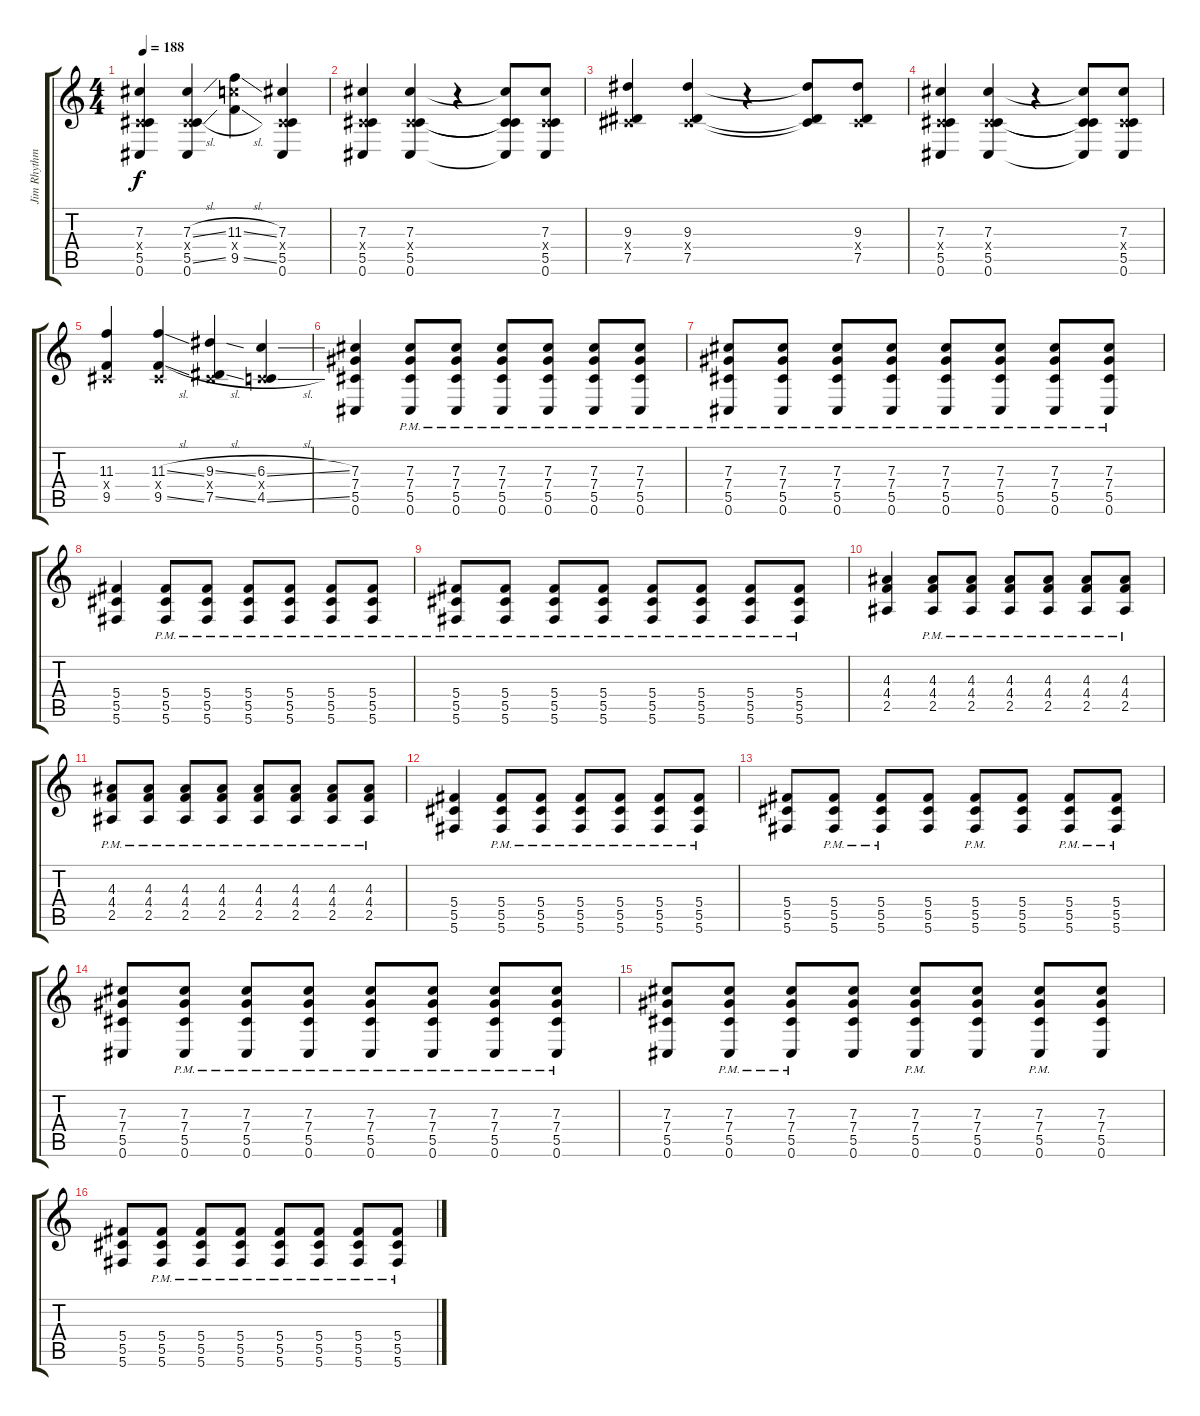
\track ("Jim Rhythm 1" "Jim Rhythm") {instrument distortionguitar}
\staff {score tabs}
\tuning (Eb4 Bb3 Gb3 Db3 Ab2 Db2) {hide}
\ts (4 4)
\tempo 188
\clef g2
\ks c
(7.3 0.4{x} 5.5 0.6).4{dy f} (7.3{sl} 0.4{x} 5.5{sl} 0.6).4 (11.3{sl} 11.4{x} 9.5{sl}).4 (7.3 0.4{x} 5.5 0.6).4 |
(7.3 0.4{x} 5.5 0.6).4 (7.3 0.4{x} 5.5 0.6).4 r.4 (7.3{t} 0.4{t} 5.5{t} 0.6{t}).8 (7.3 0.4{x} 5.5 0.6).8 |
(9.3 0.4{x} 7.5).4 (9.3 0.4{x} 7.5).4 r.4 (9.3{t} 0.4{t} 7.5{t}).8 (9.3 0.4{x} 7.5).8 |
(7.3 0.4{x} 5.5 0.6).4 (7.3 0.4{x} 5.5 0.6).4 r.4 (7.3{t} 0.4{t} 5.5{t} 0.6{t}).8 (7.3 0.4{x} 5.5 0.6).8 |
(11.3 0.4{x} 9.5).4 (11.3{sl} 0.4{x} 9.5{sl}).4 (9.3{sl} 0.4{x} 7.5{sl}).4 (6.3{sl} 0.4{x} 4.5{sl}).4 |
(7.3 7.4 5.5 0.6).4 (7.3{pm} 7.4{pm} 5.5{pm} 0.6{pm}).8 (7.3{pm} 7.4{pm} 5.5{pm} 0.6{pm}).8 (7.3{pm} 7.4{pm} 5.5{pm} 0.6{pm}).8 (7.3{pm} 7.4{pm} 5.5{pm} 0.6{pm}).8 (7.3{pm} 7.4{pm} 5.5{pm} 0.6{pm}).8 (7.3{pm} 7.4{pm} 5.5{pm} 0.6{pm}).8 |
(7.3{pm} 7.4{pm} 5.5{pm} 0.6{pm}).8 (7.3{pm} 7.4{pm} 5.5{pm} 0.6{pm}).8 (7.3{pm} 7.4{pm} 5.5{pm} 0.6{pm}).8 (7.3{pm} 7.4{pm} 5.5{pm} 0.6{pm}).8 (7.3{pm} 7.4{pm} 5.5{pm} 0.6{pm}).8 (7.3{pm} 7.4{pm} 5.5{pm} 0.6{pm}).8 (7.3{pm} 7.4{pm} 5.5{pm} 0.6{pm}).8 (7.3{pm} 7.4{pm} 5.5{pm} 0.6{pm}).8 |
(5.4 5.5 5.6).4 (5.4{pm} 5.5{pm} 5.6{pm}).8 (5.4{pm} 5.5{pm} 5.6{pm}).8 (5.4{pm} 5.5{pm} 5.6{pm}).8 (5.4{pm} 5.5{pm} 5.6{pm}).8 (5.4{pm} 5.5{pm} 5.6{pm}).8 (5.4{pm} 5.5{pm} 5.6{pm}).8 |
(5.4{pm} 5.5{pm} 5.6{pm}).8 (5.4{pm} 5.5{pm} 5.6{pm}).8 (5.4{pm} 5.5{pm} 5.6{pm}).8 (5.4{pm} 5.5{pm} 5.6{pm}).8 (5.4{pm} 5.5{pm} 5.6{pm}).8 (5.4{pm} 5.5{pm} 5.6{pm}).8 (5.4{pm} 5.5{pm} 5.6{pm}).8 (5.4{pm} 5.5{pm} 5.6{pm}).8 |
(4.3 4.4 2.5).4 (4.3{pm} 4.4{pm} 2.5{pm}).8 (4.3{pm} 4.4{pm} 2.5{pm}).8 (4.3{pm} 4.4{pm} 2.5{pm}).8 (4.3{pm} 4.4{pm} 2.5{pm}).8 (4.3{pm} 4.4{pm} 2.5{pm}).8 (4.3{pm} 4.4{pm} 2.5{pm}).8 |
(4.3{pm} 4.4{pm} 2.5{pm}).8 (4.3{pm} 4.4{pm} 2.5{pm}).8 (4.3{pm} 4.4{pm} 2.5{pm}).8 (4.3{pm} 4.4{pm} 2.5{pm}).8 (4.3{pm} 4.4{pm} 2.5{pm}).8 (4.3{pm} 4.4{pm} 2.5{pm}).8 (4.3{pm} 4.4{pm} 2.5{pm}).8 (4.3{pm} 4.4{pm} 2.5{pm}).8 |
(5.4 5.5 5.6).4 (5.4{pm} 5.5{pm} 5.6{pm}).8 (5.4{pm} 5.5{pm} 5.6{pm}).8 (5.4{pm} 5.5{pm} 5.6{pm}).8 (5.4{pm} 5.5{pm} 5.6{pm}).8 (5.4{pm} 5.5{pm} 5.6{pm}).8 (5.4{pm} 5.5{pm} 5.6{pm}).8 |
(5.4 5.5 5.6).8 (5.4{pm} 5.5{pm} 5.6{pm}).8 (5.4{pm} 5.5{pm} 5.6{pm}).8 (5.4 5.5 5.6).8 (5.4{pm} 5.5{pm} 5.6{pm}).8 (5.4 5.5 5.6).8 (5.4{pm} 5.5{pm} 5.6{pm}).8 (5.4{pm} 5.5{pm} 5.6{pm}).8 |
(7.3 7.4 5.5 0.6).8 (7.3{pm} 7.4{pm} 5.5{pm} 0.6{pm}).8 (7.3{pm} 7.4{pm} 5.5{pm} 0.6{pm}).8 (7.3 7.4{pm} 5.5{pm} 0.6{pm}).8 (7.3{pm} 7.4{pm} 5.5{pm} 0.6{pm}).8 (7.3{pm} 7.4{pm} 5.5{pm} 0.6{pm}).8 (7.3{pm} 7.4{pm} 5.5{pm} 0.6{pm}).8 (7.3{pm} 7.4{pm} 5.5{pm} 0.6{pm}).8 |
(7.3 7.4 5.5 0.6).8 (7.3{pm} 7.4{pm} 5.5{pm} 0.6{pm}).8 (7.3{pm} 7.4{pm} 5.5{pm} 0.6{pm}).8 (7.3 7.4 5.5 0.6).8 (7.3{pm} 7.4{pm} 5.5{pm} 0.6{pm}).8 (7.3 7.4 5.5 0.6).8 (7.3{pm} 7.4{pm} 5.5{pm} 0.6{pm}).8 (7.3 7.4 5.5 0.6).8 |
(5.4 5.5 5.6).8 (5.4{pm} 5.5{pm} 5.6{pm}).8 (5.4{pm} 5.5{pm} 5.6{pm}).8 (5.4{pm} 5.5{pm} 5.6{pm}).8 (5.4{pm} 5.5{pm} 5.6{pm}).8 (5.4{pm} 5.5{pm} 5.6{pm}).8 (5.4{pm} 5.5{pm} 5.6{pm}).8 (5.4{pm} 5.5{pm} 5.6{pm}).8
